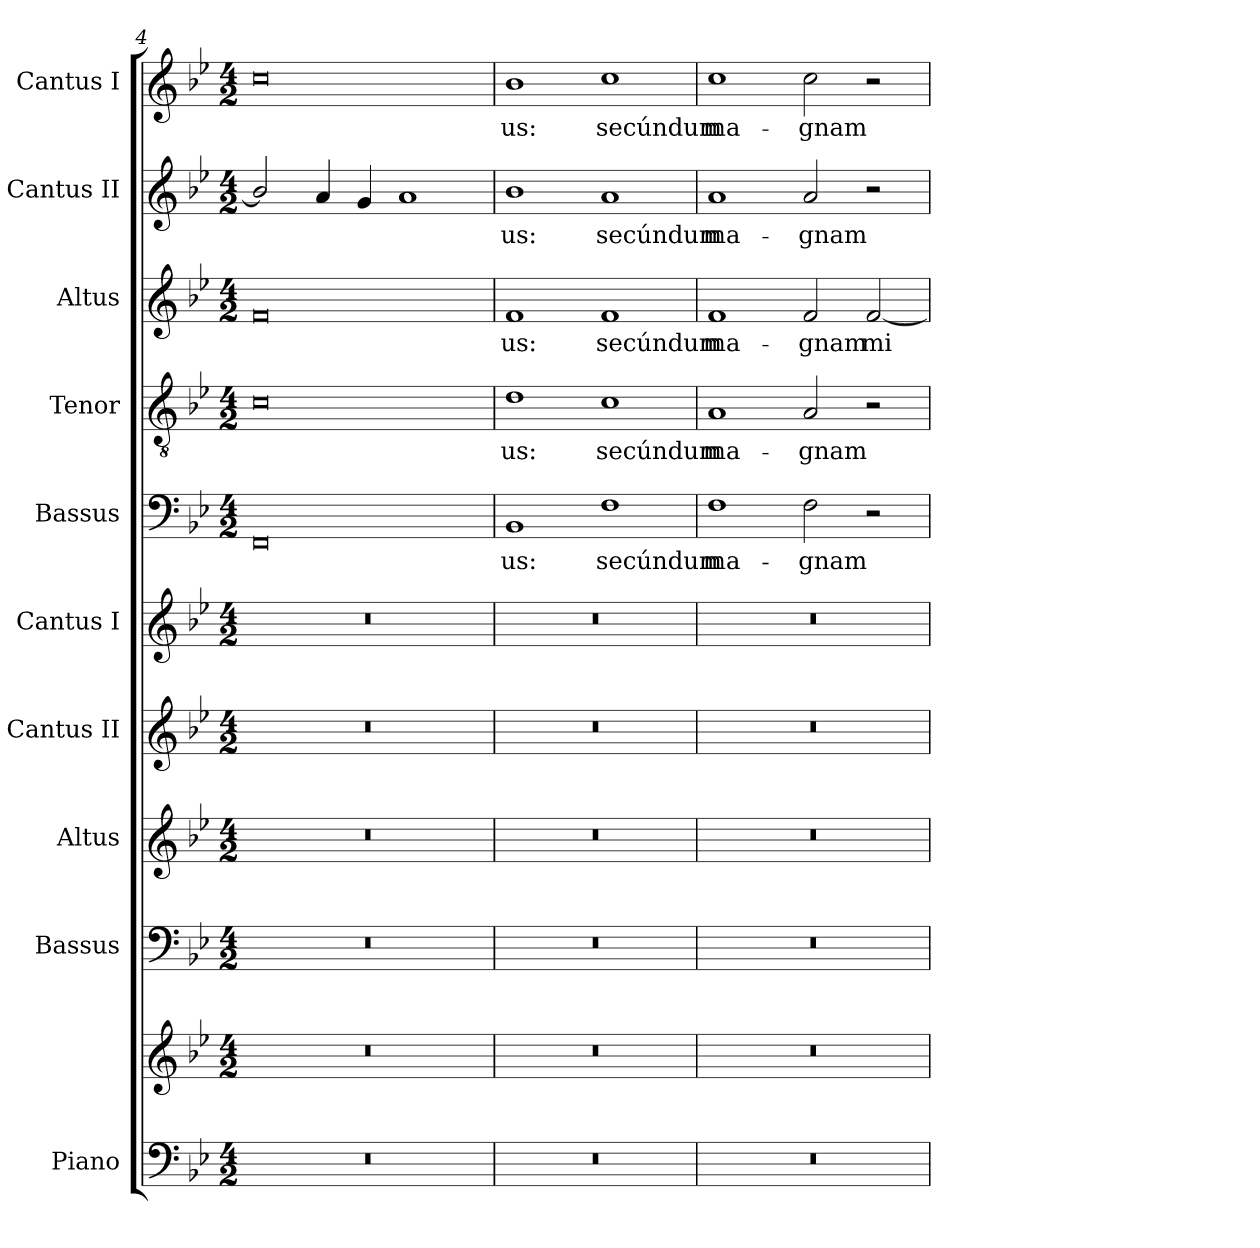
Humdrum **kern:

**kern	**kern	**kern	**kern	**kern	**kern	**kern	**text	**kern	**text	**kern	**text	**kern	**text	**kern	**text
*part10	*part10	*part9	*part8	*part7	*part6	*part5	*part5	*part4	*part4	*part3	*part3	*part2	*part2	*part1	*part1
*staff11	*staff10	*staff9	*staff8	*staff7	*staff6	*staff5	*staff5	*staff4	*staff4	*staff3	*staff3	*staff2	*staff2	*staff1	*staff1
*I"Piano	*	*I"Bassus	*I"Altus	*I"Cantus II	*I"Cantus I	*I"Bassus	*	*I"Tenor	*	*I"Altus	*	*I"Cantus II	*	*I"Cantus I	*
*I'Pno	*	*I'B.	*I'A.	*I'C.2	*I'C.1	*I'B.	*	*I'T.	*	*I'A.	*	*I'C.2	*	*I'C.1	*
*clefF4	*clefG2	*clefF4	*clefG2	*clefG2	*clefG2	*clefF4	*	*clefGv2	*	*clefG2	*	*clefG2	*	*clefG2	*
*	*	*	*	*	*	*	*	*ITrd7c12	*	*	*	*	*	*	*
*k[b-e-]	*k[b-e-]	*k[b-e-]	*k[b-e-]	*k[b-e-]	*k[b-e-]	*k[b-e-]	*	*k[b-e-]	*	*k[b-e-]	*	*k[b-e-]	*	*k[b-e-]	*
*B-:	*B-:	*B-:	*B-:	*B-:	*B-:	*B-:	*	*B-:	*	*B-:	*	*B-:	*	*B-:	*
*M4/2	*M4/2	*M4/2	*M4/2	*M4/2	*M4/2	*M4/2	*	*M4/2	*	*M4/2	*	*M4/2	*	*M4/2	*
=4	=4	=4	=4	=4	=4	=4	=4	=4	=4	=4	=4	=4	=4	=4	=4
!LO:N:vis=1	!LO:N:vis=1	!LO:N:vis=1	!LO:N:vis=1	!LO:N:vis=1	!LO:N:vis=1	!	!	!	!	!	!	!	!	!	!
0r	0r	0r	0r	0r	0r	0FFi	.	0Ci	.	0fi	.	2b-i/]	.	0cci	.
.	.	.	.	.	.	.	.	.	.	.	.	4ai/	.	.	.
.	.	.	.	.	.	.	.	.	.	.	.	4gi/	.	.	.
.	.	.	.	.	.	.	.	.	.	.	.	1ai	.	.	.
!!LO:LB:g=z
=5	=5	=5	=5	=5	=5	=5	=5	=5	=5	=5	=5	=5	=5	=5	=5
!LO:N:vis=1	!LO:N:vis=1	!LO:N:vis=1	!LO:N:vis=1	!LO:N:vis=1	!LO:N:vis=1	!	!	!	!	!	!	!	!	!	!
!	!	!	!	!	!	!	!LO:LY:b:color=#000000	!	!	!	!	!	!	!	!
!	!	!	!	!	!	!	!	!	!LO:LY:b:color=#000000	!	!	!	!	!	!
!	!	!	!	!	!	!	!	!	!	!	!LO:LY:b:color=#000000	!	!	!	!
!	!	!	!	!	!	!	!	!	!	!	!	!	!LO:LY:b:color=#000000	!	!
!	!	!	!	!	!	!	!	!	!	!	!	!	!	!	!LO:LY:b:color=#000000
0r	0r	0r	0r	0r	0r	1BB-i	-us:	1Di	-us:	1fi	-us:	1b-i	-us:	1b-i	-us:
!	!	!	!	!	!	!	!LO:LY:b:color=#000000	!	!	!	!	!	!	!	!
!	!	!	!	!	!	!	!	!	!LO:LY:b:color=#000000	!	!	!	!	!	!
!	!	!	!	!	!	!	!	!	!	!	!LO:LY:b:color=#000000	!	!	!	!
!	!	!	!	!	!	!	!	!	!	!	!	!	!LO:LY:b:color=#000000	!	!
!	!	!	!	!	!	!	!	!	!	!	!	!	!	!	!LO:LY:b:color=#000000
.	.	.	.	.	.	1Fi	secúndum	1Ci	secúndum	1fi	secúndum	1ai	secúndum	1cci	secúndum
=6	=6	=6	=6	=6	=6	=6	=6	=6	=6	=6	=6	=6	=6	=6	=6
!LO:N:vis=1	!LO:N:vis=1	!LO:N:vis=1	!LO:N:vis=1	!LO:N:vis=1	!LO:N:vis=1	!	!	!	!	!	!	!	!	!	!
!	!	!	!	!	!	!	!LO:LY:b:color=#000000	!	!	!	!	!	!	!	!
!	!	!	!	!	!	!	!	!	!LO:LY:b:color=#000000	!	!	!	!	!	!
!	!	!	!	!	!	!	!	!	!	!	!LO:LY:b:color=#000000	!	!	!	!
!	!	!	!	!	!	!	!	!	!	!	!	!	!LO:LY:b:color=#000000	!	!
!	!	!	!	!	!	!	!	!	!	!	!	!	!	!	!LO:LY:b:color=#000000
0r	0r	0r	0r	0r	0r	1Fi	ma-	1AAi	ma-	1fi	ma-	1ai	ma-	1cci	ma-
!	!	!	!	!	!	!	!LO:LY:b:color=#000000	!	!	!	!	!	!	!	!
!	!	!	!	!	!	!	!	!	!LO:LY:b:color=#000000	!	!	!	!	!	!
!	!	!	!	!	!	!	!	!	!	!	!LO:LY:b:color=#000000	!	!	!	!
!	!	!	!	!	!	!	!	!	!	!	!	!	!LO:LY:b:color=#000000	!	!
!	!	!	!	!	!	!	!	!	!	!	!	!	!	!	!LO:LY:b:color=#000000
.	.	.	.	.	.	2Fi\	-gnam	2AAi/	-gnam	2fi/	-gnam	2ai/	-gnam	2cci\	-gnam
!	!	!	!	!	!	!	!	!	!	!	!LO:LY:b:color=#000000	!	!	!	!
.	.	.	.	.	.	2r	.	2r	.	[2fi/	mi-	2r	.	2r	.
=	=	=	=	=	=	=	=	=	=	=	=	=	=	=	=
*-	*-	*-	*-	*-	*-	*-	*-	*-	*-	*-	*-	*-	*-	*-	*-
